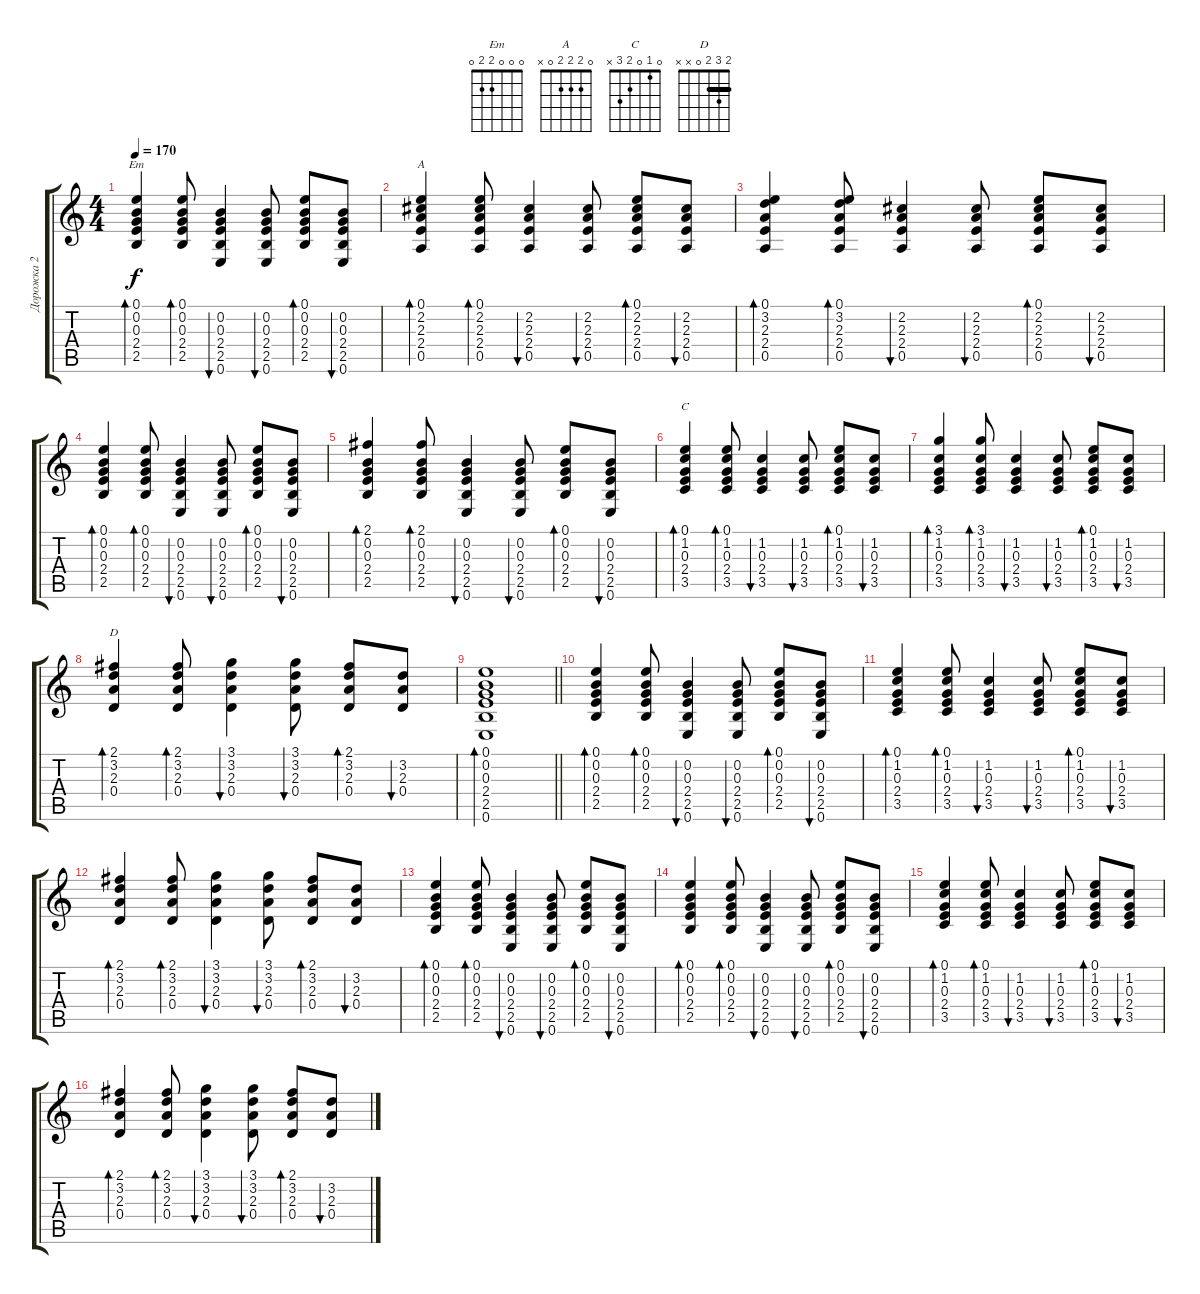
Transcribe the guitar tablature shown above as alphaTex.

\track ("Дорожка 2" "Дорожка 2") {instrument acousticguitarsteel}
\staff {score tabs}
\tuning (E4 B3 G3 D3 A2 E2) {hide}
\chord ("Em" 0 0 0 2 2 0)
\chord ("A" 0 2 2 2 0 x)
\chord ("C" 0 1 0 2 3 x)
\chord ("D" 2 3 2 0 x x) {barre 2}
\ts (4 4)
\tempo 170
\clef g2
\ks c
(0.1 0.2 0.3 2.4 2.5).4{bd 60 ch "Em" dy f} (0.1 0.2 0.3 2.4 2.5).8{bd 60} (0.2 0.3 2.4 2.5 0.6).4{bu 60} (0.2 0.3 2.4 2.5 0.6).8{bu 60} (0.1 0.2 0.3 2.4 2.5).8{bd 60} (0.2 0.3 2.4 2.5 0.6).8{bu 60} |
(0.1 2.2 2.3 2.4 0.5).4{bd 60 ch "A"} (0.1 2.2 2.3 2.4 0.5).8{bd 60} (2.2 2.3 2.4 0.5).4{bu 60} (2.2 2.3 2.4 0.5).8{bu 60} (0.1 2.2 2.3 2.4 0.5).8{bd 60} (2.2 2.3 2.4 0.5).8{bu 60} |
(0.1 3.2 2.3 2.4 0.5).4{bd 60} (0.1 3.2 2.3 2.4 0.5).8{bd 60} (2.2 2.3 2.4 0.5).4{bu 60} (2.2 2.3 2.4 0.5).8{bu 60} (0.1 2.2 2.3 2.4 0.5).8{bd 60} (2.2 2.3 2.4 0.5).8{bu 60} |
(0.1 0.2 0.3 2.4 2.5).4{bd 60} (0.1 0.2 0.3 2.4 2.5).8{bd 60} (0.2 0.3 2.4 2.5 0.6).4{bu 60} (0.2 0.3 2.4 2.5 0.6).8{bu 60} (0.1 0.2 0.3 2.4 2.5).8{bd 60} (0.2 0.3 2.4 2.5 0.6).8{bu 60} |
(2.1 0.2 0.3 2.4 2.5).4{bd 60} (2.1 0.2 0.3 2.4 2.5).8{bd 60} (0.2 0.3 2.4 2.5 0.6).4{bu 60} (0.2 0.3 2.4 2.5 0.6).8{bu 60} (0.1 0.2 0.3 2.4 2.5).8{bd 60} (0.2 0.3 2.4 2.5 0.6).8{bu 60} |
(0.1 1.2 0.3 2.4 3.5).4{bd 60 ch "C"} (0.1 1.2 0.3 2.4 3.5).8{bd 60} (1.2 0.3 2.4 3.5).4{bu 60} (1.2 0.3 2.4 3.5).8{bu 60} (0.1 1.2 0.3 2.4 3.5).8{bd 60} (1.2 0.3 2.4 3.5).8{bu 60} |
(3.1 1.2 0.3 2.4 3.5).4{bd 60} (3.1 1.2 0.3 2.4 3.5).8{bd 60} (1.2 0.3 2.4 3.5).4{bu 60} (1.2 0.3 2.4 3.5).8{bu 60} (0.1 1.2 0.3 2.4 3.5).8{bd 60} (1.2 0.3 2.4 3.5).8{bu 60} |
(2.1 3.2 2.3 0.4).4{bd 60 ch "D"} (2.1 3.2 2.3 0.4).8{bd 60} (3.1 3.2 2.3 0.4).4{bu 60} (3.1 3.2 2.3 0.4).8{bu 60} (2.1 3.2 2.3 0.4).8{bd 60} (3.2 2.3 0.4).8{bu 60} |
\barLineRight lightlight
(0.1 0.2 0.3 2.4 2.5 0.6).1{bd 60} |
(0.1 0.2 0.3 2.4 2.5).4{bd 60 volume 14} (0.1 0.2 0.3 2.4 2.5).8{bd 60} (0.2 0.3 2.4 2.5 0.6).4{bu 60} (0.2 0.3 2.4 2.5 0.6).8{bu 60} (0.1 0.2 0.3 2.4 2.5).8{bd 60} (0.2 0.3 2.4 2.5 0.6).8{bu 60} |
(0.1 1.2 0.3 2.4 3.5).4{bd 60} (0.1 1.2 0.3 2.4 3.5).8{bd 60} (1.2 0.3 2.4 3.5).4{bu 60} (1.2 0.3 2.4 3.5).8{bu 60} (0.1 1.2 0.3 2.4 3.5).8{bd 60} (1.2 0.3 2.4 3.5).8{bu 60} |
(2.1 3.2 2.3 0.4).4{bd 60} (2.1 3.2 2.3 0.4).8{bd 60} (3.1 3.2 2.3 0.4).4{bu 60} (3.1 3.2 2.3 0.4).8{bu 60} (2.1 3.2 2.3 0.4).8{bd 60} (3.2 2.3 0.4).8{bu 60} |
(0.1 0.2 0.3 2.4 2.5).4{bd 60} (0.1 0.2 0.3 2.4 2.5).8{bd 60} (0.2 0.3 2.4 2.5 0.6).4{bu 60} (0.2 0.3 2.4 2.5 0.6).8{bu 60} (0.1 0.2 0.3 2.4 2.5).8{bd 60} (0.2 0.3 2.4 2.5 0.6).8{bu 60} |
(0.1 0.2 0.3 2.4 2.5).4{bd 60} (0.1 0.2 0.3 2.4 2.5).8{bd 60} (0.2 0.3 2.4 2.5 0.6).4{bu 60} (0.2 0.3 2.4 2.5 0.6).8{bu 60} (0.1 0.2 0.3 2.4 2.5).8{bd 60} (0.2 0.3 2.4 2.5 0.6).8{bu 60} |
(0.1 1.2 0.3 2.4 3.5).4{bd 60} (0.1 1.2 0.3 2.4 3.5).8{bd 60} (1.2 0.3 2.4 3.5).4{bu 60} (1.2 0.3 2.4 3.5).8{bu 60} (0.1 1.2 0.3 2.4 3.5).8{bd 60} (1.2 0.3 2.4 3.5).8{bu 60} |
(2.1 3.2 2.3 0.4).4{bd 60} (2.1 3.2 2.3 0.4).8{bd 60} (3.1 3.2 2.3 0.4).4{bu 60} (3.1 3.2 2.3 0.4).8{bu 60} (2.1 3.2 2.3 0.4).8{bd 60} (3.2 2.3 0.4).8{bu 60}
